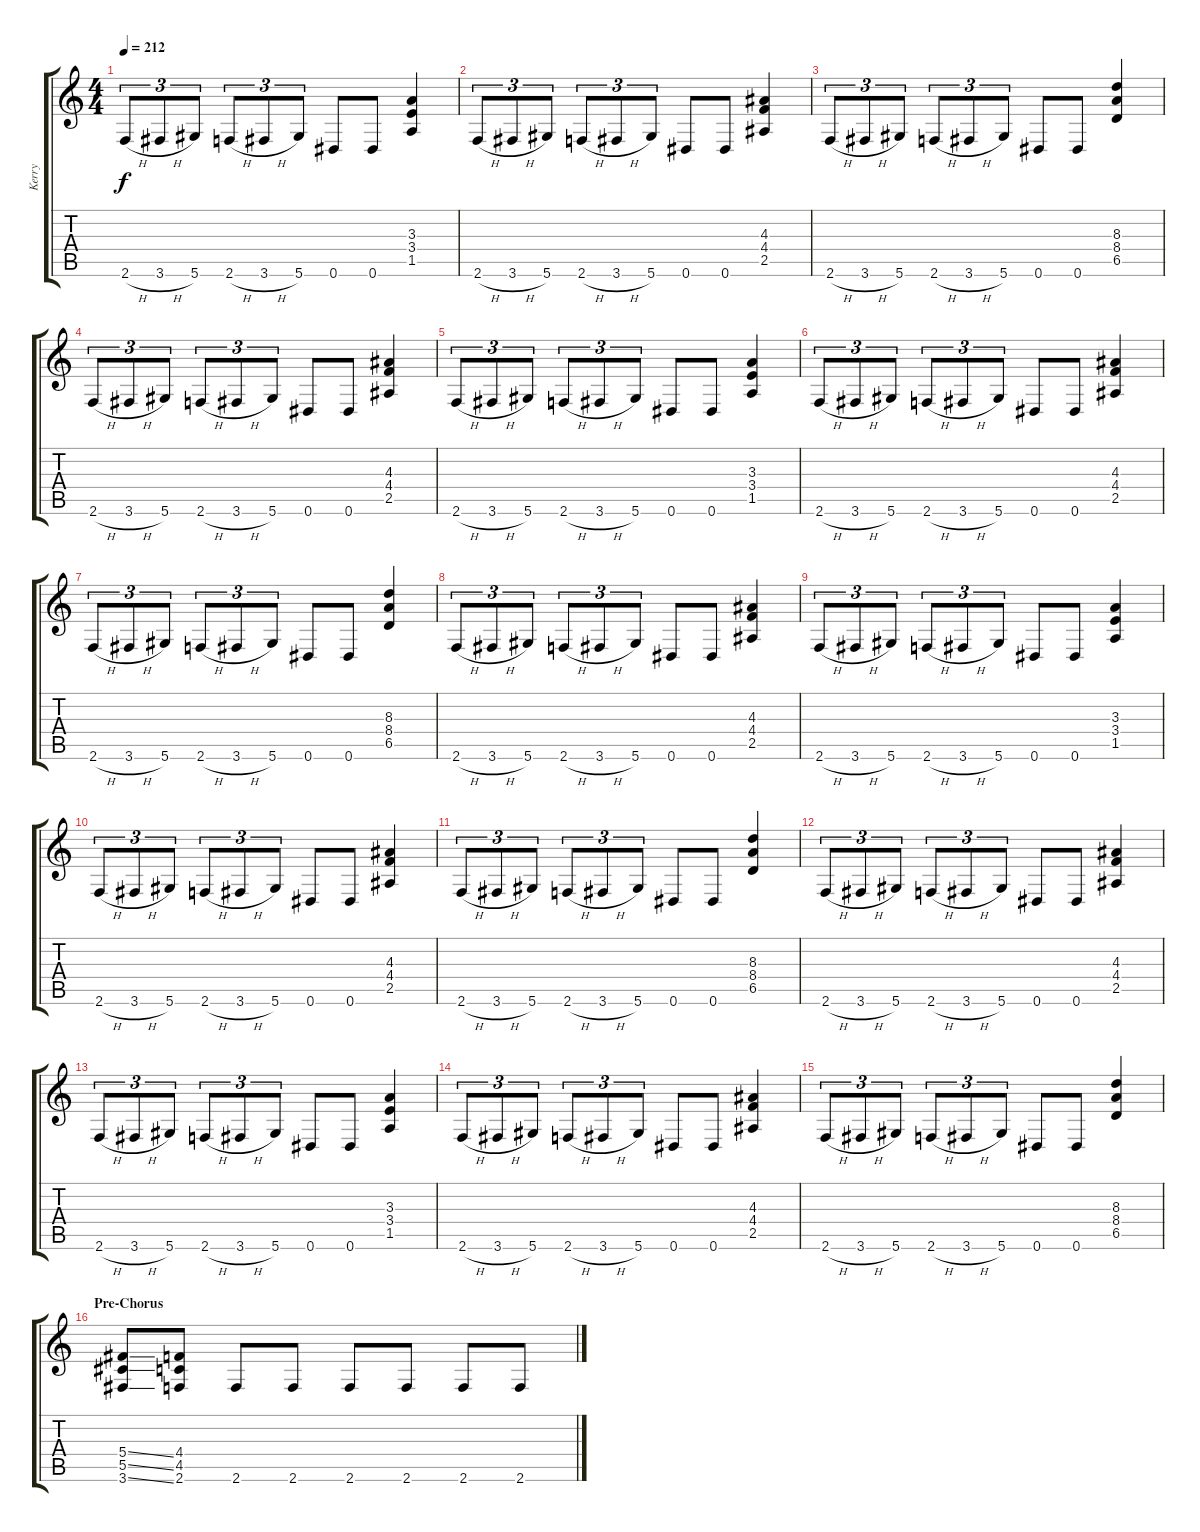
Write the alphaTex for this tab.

\track ("Kerry" "Kerry") {instrument distortionguitar}
\staff {score tabs}
\tuning (Eb4 Bb3 Gb3 Db3 Ab2 Eb2) {hide}
\ts (4 4)
\tempo 212
\clef g2
\ks c
2.6{h}.8{tu (3 2) dy f} 3.6{h}.8{tu (3 2)} 5.6.8{tu (3 2)} 2.6{h}.8{tu (3 2)} 3.6{h}.8{tu (3 2)} 5.6.8{tu (3 2)} 0.6.8 0.6.8 (3.3 3.4 1.5).4 |
2.6{h}.8{tu (3 2)} 3.6{h}.8{tu (3 2)} 5.6.8{tu (3 2)} 2.6{h}.8{tu (3 2)} 3.6{h}.8{tu (3 2)} 5.6.8{tu (3 2)} 0.6.8 0.6.8 (4.3 4.4 2.5).4 |
2.6{h}.8{tu (3 2)} 3.6{h}.8{tu (3 2)} 5.6.8{tu (3 2)} 2.6{h}.8{tu (3 2)} 3.6{h}.8{tu (3 2)} 5.6.8{tu (3 2)} 0.6.8 0.6.8 (8.3 8.4 6.5).4 |
2.6{h}.8{tu (3 2)} 3.6{h}.8{tu (3 2)} 5.6.8{tu (3 2)} 2.6{h}.8{tu (3 2)} 3.6{h}.8{tu (3 2)} 5.6.8{tu (3 2)} 0.6.8 0.6.8 (4.3 4.4 2.5).4 |
2.6{h}.8{tu (3 2)} 3.6{h}.8{tu (3 2)} 5.6.8{tu (3 2)} 2.6{h}.8{tu (3 2)} 3.6{h}.8{tu (3 2)} 5.6.8{tu (3 2)} 0.6.8 0.6.8 (3.3 3.4 1.5).4 |
2.6{h}.8{tu (3 2)} 3.6{h}.8{tu (3 2)} 5.6.8{tu (3 2)} 2.6{h}.8{tu (3 2)} 3.6{h}.8{tu (3 2)} 5.6.8{tu (3 2)} 0.6.8 0.6.8 (4.3 4.4 2.5).4 |
2.6{h}.8{tu (3 2)} 3.6{h}.8{tu (3 2)} 5.6.8{tu (3 2)} 2.6{h}.8{tu (3 2)} 3.6{h}.8{tu (3 2)} 5.6.8{tu (3 2)} 0.6.8 0.6.8 (8.3 8.4 6.5).4 |
2.6{h}.8{tu (3 2)} 3.6{h}.8{tu (3 2)} 5.6.8{tu (3 2)} 2.6{h}.8{tu (3 2)} 3.6{h}.8{tu (3 2)} 5.6.8{tu (3 2)} 0.6.8 0.6.8 (4.3 4.4 2.5).4 |
2.6{h}.8{tu (3 2)} 3.6{h}.8{tu (3 2)} 5.6.8{tu (3 2)} 2.6{h}.8{tu (3 2)} 3.6{h}.8{tu (3 2)} 5.6.8{tu (3 2)} 0.6.8 0.6.8 (3.3 3.4 1.5).4 |
2.6{h}.8{tu (3 2)} 3.6{h}.8{tu (3 2)} 5.6.8{tu (3 2)} 2.6{h}.8{tu (3 2)} 3.6{h}.8{tu (3 2)} 5.6.8{tu (3 2)} 0.6.8 0.6.8 (4.3 4.4 2.5).4 |
2.6{h}.8{tu (3 2)} 3.6{h}.8{tu (3 2)} 5.6.8{tu (3 2)} 2.6{h}.8{tu (3 2)} 3.6{h}.8{tu (3 2)} 5.6.8{tu (3 2)} 0.6.8 0.6.8 (8.3 8.4 6.5).4 |
2.6{h}.8{tu (3 2)} 3.6{h}.8{tu (3 2)} 5.6.8{tu (3 2)} 2.6{h}.8{tu (3 2)} 3.6{h}.8{tu (3 2)} 5.6.8{tu (3 2)} 0.6.8 0.6.8 (4.3 4.4 2.5).4 |
2.6{h}.8{tu (3 2)} 3.6{h}.8{tu (3 2)} 5.6.8{tu (3 2)} 2.6{h}.8{tu (3 2)} 3.6{h}.8{tu (3 2)} 5.6.8{tu (3 2)} 0.6.8 0.6.8 (3.3 3.4 1.5).4 |
2.6{h}.8{tu (3 2)} 3.6{h}.8{tu (3 2)} 5.6.8{tu (3 2)} 2.6{h}.8{tu (3 2)} 3.6{h}.8{tu (3 2)} 5.6.8{tu (3 2)} 0.6.8 0.6.8 (4.3 4.4 2.5).4 |
2.6{h}.8{tu (3 2)} 3.6{h}.8{tu (3 2)} 5.6.8{tu (3 2)} 2.6{h}.8{tu (3 2)} 3.6{h}.8{tu (3 2)} 5.6.8{tu (3 2)} 0.6.8 0.6.8 (8.3 8.4 6.5).4 |
\section ("" "Pre-Chorus")
(5.4{ss} 5.5{ss} 3.6{ss}).8 (4.4 4.5 2.6).8 2.6.8 2.6.8 2.6.8 2.6.8 2.6.8 2.6.8
